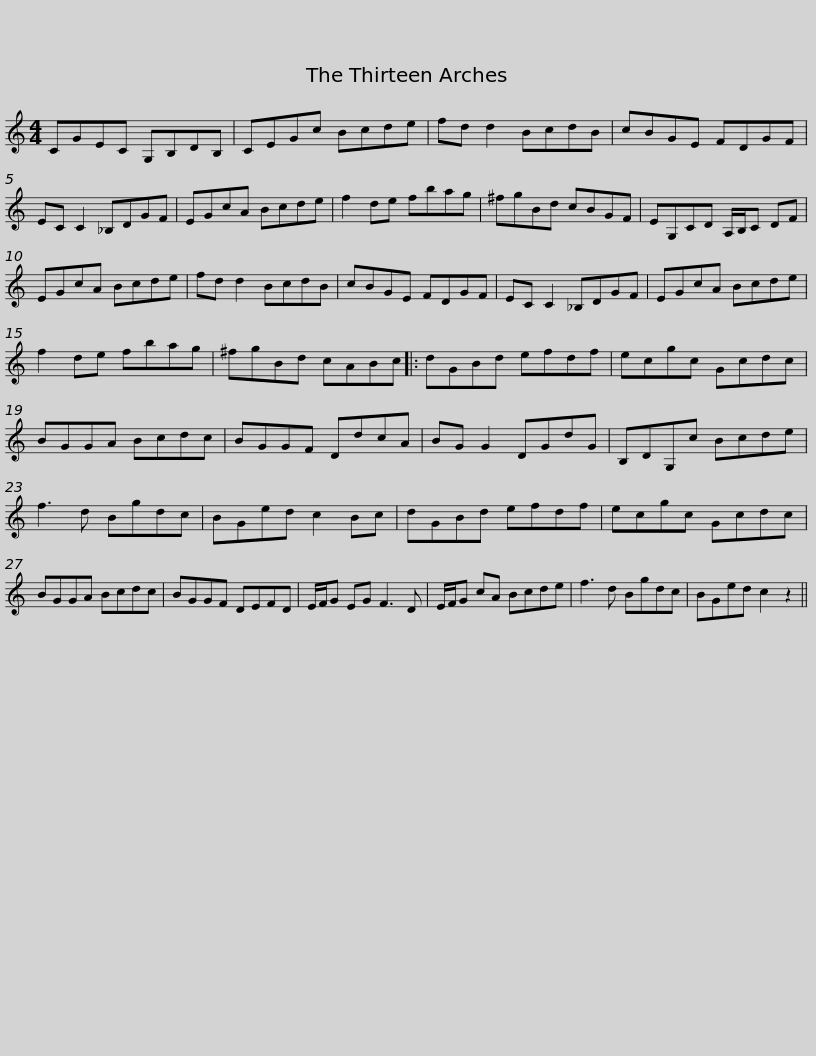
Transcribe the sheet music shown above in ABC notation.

X:1
L:1/8
M:4/4
I:linebreak $
K:C
V:1 treble
V:1
 CGEC G,B,DB, | CEGc Bcde | fd d2 BcdB | cBGE FDGF | EC C2 _B,DGF |$ %5
 EGcA Bcde | f2 de fbag | ^fgBd cBGF | EG,CD A,/B,/C DF | EGcA Bcde |$ %10
 fd d2 BcdB | cBGE FDGF | EC C2 _B,DGF | EGcA Bcde | f2 de fbag | %15
 ^fgBd cABc |:$ dGBd efdf | ecgc Gcdc | BGGA Bcdc | BGGF DdcA | %20
 BG G2 DGdG |$ B,DG,c Bcde | f3 d Bgdc | BGed c2 Bc | dGBd efdf | %25
 ecgc Gcdc | BGGA Bcdc |$ BGGF DEFD | E/F/G EG F3 D | E/F/G cA Bcde | %30
 f3 d Bgdc | BGed c2 z2 || %32
